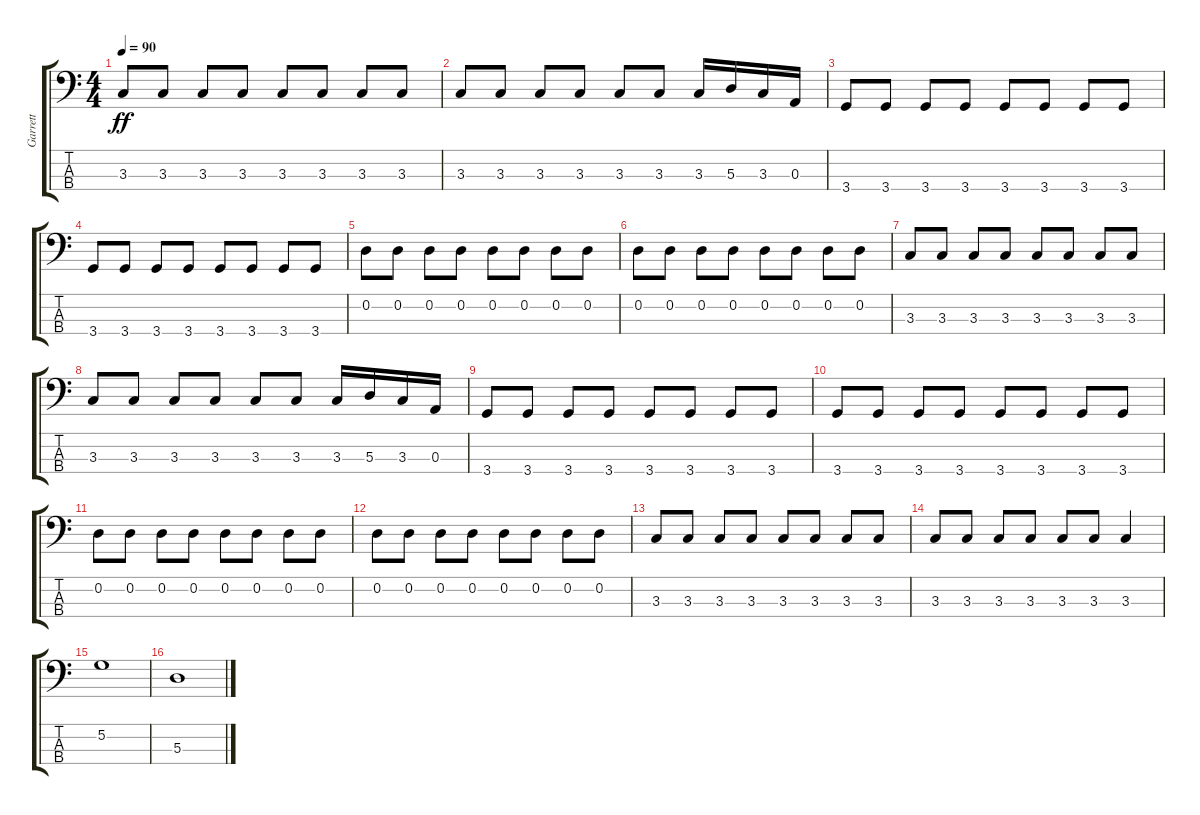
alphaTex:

\track ("Garrett" "Garrett") {instrument electricbassfinger}
\staff {score tabs}
\tuning (G2 D2 A1 E1) {hide}
\ts (4 4)
\tempo 90
\clef f4
\ks c
3.3.8{dy ff} 3.3.8 3.3.8 3.3.8 3.3.8 3.3.8 3.3.8 3.3.8 |
3.3.8 3.3.8 3.3.8 3.3.8 3.3.8 3.3.8 3.3.16 5.3.16 3.3.16 0.3.16 |
3.4.8 3.4.8 3.4.8 3.4.8 3.4.8 3.4.8 3.4.8 3.4.8 |
3.4.8 3.4.8 3.4.8 3.4.8 3.4.8 3.4.8 3.4.8 3.4.8 |
0.2.8 0.2.8 0.2.8 0.2.8 0.2.8 0.2.8 0.2.8 0.2.8 |
0.2.8 0.2.8 0.2.8 0.2.8 0.2.8 0.2.8 0.2.8 0.2.8 |
3.3.8 3.3.8 3.3.8 3.3.8 3.3.8 3.3.8 3.3.8 3.3.8 |
3.3.8 3.3.8 3.3.8 3.3.8 3.3.8 3.3.8 3.3.16 5.3.16 3.3.16 0.3.16 |
3.4.8 3.4.8 3.4.8 3.4.8 3.4.8 3.4.8 3.4.8 3.4.8 |
3.4.8 3.4.8 3.4.8 3.4.8 3.4.8 3.4.8 3.4.8 3.4.8 |
0.2.8 0.2.8 0.2.8 0.2.8 0.2.8 0.2.8 0.2.8 0.2.8 |
0.2.8 0.2.8 0.2.8 0.2.8 0.2.8 0.2.8 0.2.8 0.2.8 |
3.3.8 3.3.8 3.3.8 3.3.8 3.3.8 3.3.8 3.3.8 3.3.8 |
3.3.8 3.3.8 3.3.8 3.3.8 3.3.8 3.3.8 3.3.4 |
5.2.1 |
5.3.1
